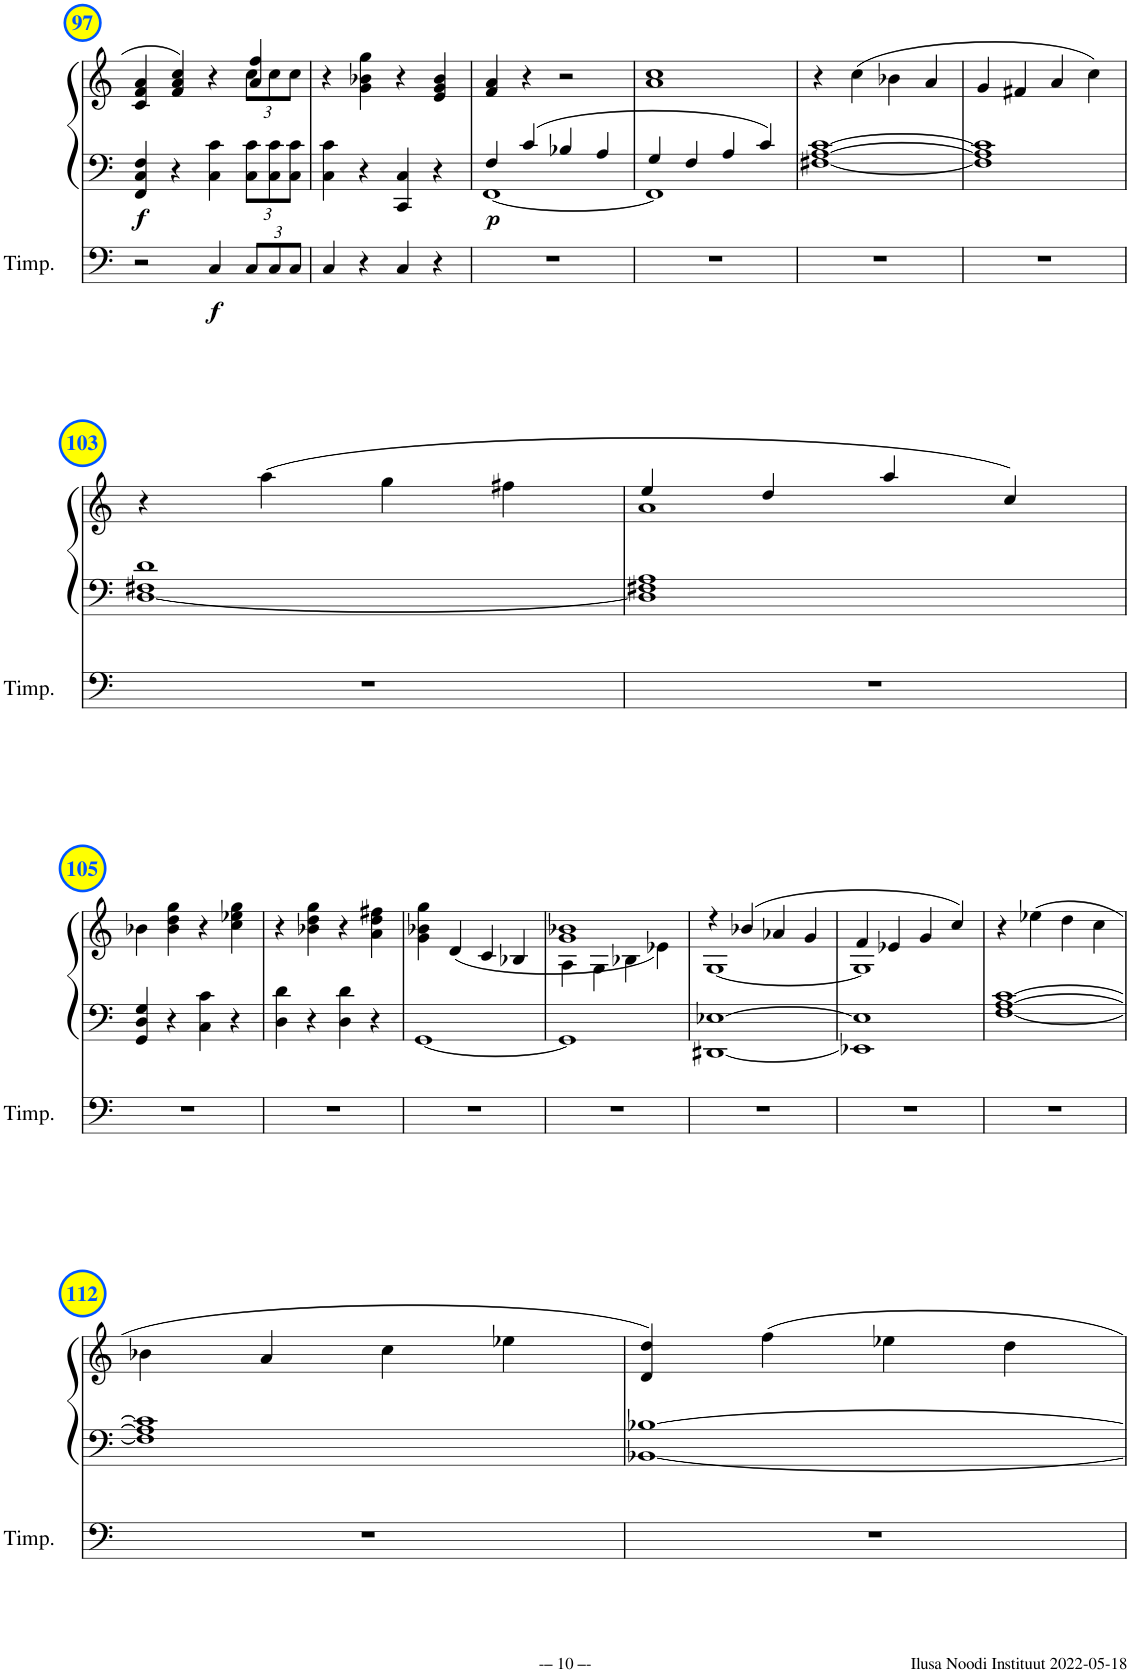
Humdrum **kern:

**kern	**dynam	**kern	**kern	**dynam
*part2	*part2	*part1	*part1	*part1
*staff3	*staff3	*staff2	*staff1	*staff1/2
*I"Timpani	*	*I"Piano	*	*
*I'Timp.	*	*I'Pno	*	*
!!LO:PB:g=z
*clefF4	*	*clefF4	*clefG2	*
*k[]	*	*k[]	*k[]	*
*M2/2	*	*M2/2	*M2/2	*
*met(c|)	*	*met(c|)	*met(c|)	*
=97	=97	=97	=97	=97
*	*	*	*^	*
!	!	!	!	!	!LO:DY:b=2
2r	.	4FF/ 4C/ 4F/	4c/ 4f/ 4a/	2.ryy	f
.	.	4r	4f/ 4a/ 4cc/	.	.
!	!LO:DY:b	!	!	!	!
4C/	f	4C\ 4c\	4r	.	.
*Xbrackettup	*	*Xbrackettup	*	*Xbrackettup	*
12C/L	.	12C\ 12c\L	4a/ 4ff/	12cc\L	.
12C/	.	12C\ 12c\	.	12cc\	.
12C/J	.	12C\ 12c\J	.	12cc\J	.
*	*	*	*v	*v	*
=98	=98	=98	=98	=98
4C/	.	4C\ 4c\	4r	.
4r	.	4r	4g\ 4b-X\ 4gg\	.
4C/	.	4CC/ 4C/	4r	.
4r	.	4r	4e/ 4g/ 4b-/	.
=99	=99	=99	=99	=99
*	*	*^	*	*
!	!	!	!	!	!LO:DY:b=2
1r	.	4F/	[1FF	4f/ 4a/	p
.	.	4c/	.	4r	.
.	.	4B-X/	.	2r	.
.	.	4A/	.	.	.
=100	=100	=100	=100	=100	=100
1r	.	4G/	1FF]	1a 1cc	.
.	.	4F/	.	.	.
.	.	4A/	.	.	.
.	.	4c/	.	.	.
*	*	*v	*v	*	*
=101	=101	=101	=101	=101
1r	.	[1F#X [1A [1c	4r	.
.	.	.	(4cc\	.
.	.	.	4b-X\	.
.	.	.	4a/	.
=102	=102	=102	=102	=102
1r	.	1F#] 1A] 1c]	4g/	.
.	.	.	4f#X/	.
.	.	.	4a/	.
.	.	.	4cc\)	.
!!LO:LB:g=z
=103	=103	=103	=103	=103
1r	.	[1D 1F#X 1d	4r	.
.	.	.	(4aa\	.
.	.	.	4gg\	.
.	.	.	4ff#X\	.
=104	=104	=104	=104	=104
*	*	*	*^	*
1r	.	1D] 1F#X 1A	4ee/	1a	.
.	.	.	4dd/	.	.
.	.	.	4aa/	.	.
.	.	.	4cc/)	.	.
*	*	*	*v	*v	*
!!LO:LB:g=z
=105	=105	=105	=105	=105
1r	.	4GG/ 4D/ 4G/	4b-X\	.
.	.	4r	4b-\ 4dd\ 4gg\	.
.	.	4C\ 4c\	4r	.
.	.	4r	4cc\ 4ee-X\ 4gg\	.
=106	=106	=106	=106	=106
1r	.	4D\ 4d\	4r	.
.	.	4r	4b-X\ 4dd\ 4gg\	.
.	.	4D\ 4d\	4r	.
.	.	4r	4a\ 4dd\ 4ff#X\	.
=107	=107	=107	=107	=107
1r	.	[1GG	4g\ 4b-X\ 4gg\	.
.	.	.	(<4d/	.
.	.	.	4c/	.
.	.	.	4B-X/	.
=108	=108	=108	=108	=108
*	*	*	*^	*
1r	.	1GG]	1g 1b-X	4A\	.
.	.	.	.	4G\	.
.	.	.	.	4B-X\	.
.	.	.	.	4e-X\)	.
=109	=109	=109	=109	=109	=109
1r	.	[1DD#X [1E-X	4r	[1G	.
.	.	.	(4b-X/	.	.
.	.	.	4a-X/	.	.
.	.	.	4g/	.	.
=110	=110	=110	=110	=110	=110
1r	.	1EE-X] 1E-]	4f/	1G]	.
.	.	.	4e-X/	.	.
.	.	.	4g/	.	.
.	.	.	4cc/)	.	.
*	*	*	*v	*v	*
=111	=111	=111	=111	=111
1r	.	[1F [1A [1c	4r	.
.	.	.	(4ee-X\	.
.	.	.	4dd\	.
.	.	.	4cc\	.
!!LO:LB:g=z
=112	=112	=112	=112	=112
1r	.	1F] 1A] 1c]	4b-X\	.
.	.	.	4a/	.
.	.	.	4cc\	.
.	.	.	4ee-X\	.
=113	=113	=113	=113	=113
1r	.	[1BB-X [1B-X	4d/ 4dd/)	.
.	.	.	4ff\	.
.	.	.	4ee-X\	.
.	.	.	4dd\	.
=	=	=	=	=
*-	*-	*-	*-	*-
